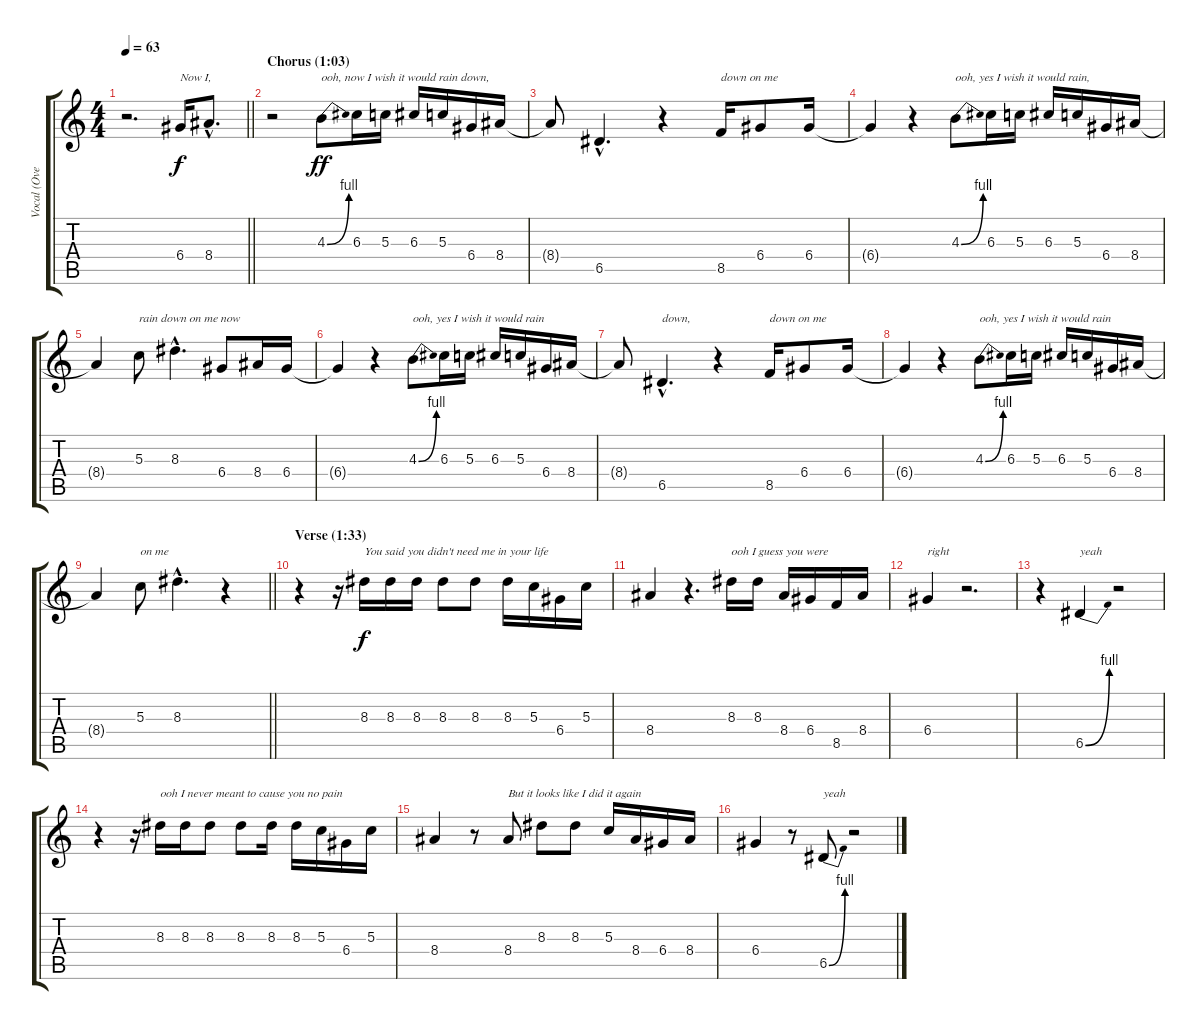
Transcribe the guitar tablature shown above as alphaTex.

\track ("Vocal (Overdub)" "Vocal (Ove") {instrument panflute}
\staff {score tabs}
\tuning (E5 B4 G4 D4 A3 E3) {hide}
\ts (4 4)
\tempo 63
\clef g2
\barLineRight lightlight
\ks c
r.2{d dy f} 6.4.16{txt "Now I, "} 8.4{hac}.8{d} |
\section ("" "Chorus (1:03)")
r.2 4.3{be (bend 0 0 60 4)}.8{txt "ooh, now I wish it would rain down," dy ff} 6.3.16 5.3.16 6.3.16 5.3.16 6.4.16 8.4.16 |
8.4{t}.8 6.5{hac}.4{d} r.4 8.5.16{txt "down on me"} 6.4.8 6.4.16 |
6.4{t}.4 r.4 4.3{be (bend 0 0 60 4)}.8{txt "ooh, yes I wish it would rain,"} 6.3.16 5.3.16 6.3.16 5.3.16 6.4.16 8.4.16 |
8.4{t}.4 5.3.8{txt "rain down on me now"} 8.3{hac}.4{d} 6.4.8 8.4.16 6.4.16 |
6.4{t}.4 r.4 4.3{be (bend 0 0 60 4)}.8{txt "ooh, yes I wish it would rain"} 6.3.16 5.3.16 6.3.16 5.3.16 6.4.16 8.4.16 |
8.4{t}.8 6.5{hac}.4{d txt "down,"} r.4 8.5.16{txt "down on me"} 6.4.8 6.4.16 |
6.4{t}.4 r.4 4.3{be (bend 0 0 60 4)}.8{txt "ooh, yes I wish it would rain "} 6.3.16 5.3.16 6.3.16 5.3.16 6.4.16 8.4.16 |
\barLineRight lightlight
8.4{t}.4 5.3.8{txt "on me"} 8.3{hac}.4{d} r.4 |
\section ("" "Verse (1:33)")
r.4 r.16 8.3.16{txt "You said you didn't need me in your life" dy f} 8.3.16 8.3.16 8.3.8 8.3.8 8.3.16 5.3.16 6.4.16 5.3.16 |
8.4.4 r.4{d} 8.3.16{txt "ooh I guess you were"} 8.3.16 8.4.16 6.4.16 8.5.16 8.4.16 |
6.4.4{txt "right"} r.2{d} |
r.4 6.5{be (bend 0 0 60 4)}.4{txt "yeah"} r.2 |
r.4 r.16 8.3.16{txt "ooh I never meant to cause you no pain"} 8.3.16 8.3.8 8.3.8 8.3.16 8.3.16 5.3.16 6.4.16 5.3.16 |
8.4.4 r.8 8.4.8{txt "But it looks like I did it again"} 8.3.8 8.3.8 5.3.16 8.4.16 6.4.16 8.4.16 |
6.4.4 r.8 6.5{be (bend 0 0 60 4)}.8{txt "yeah"} r.2
